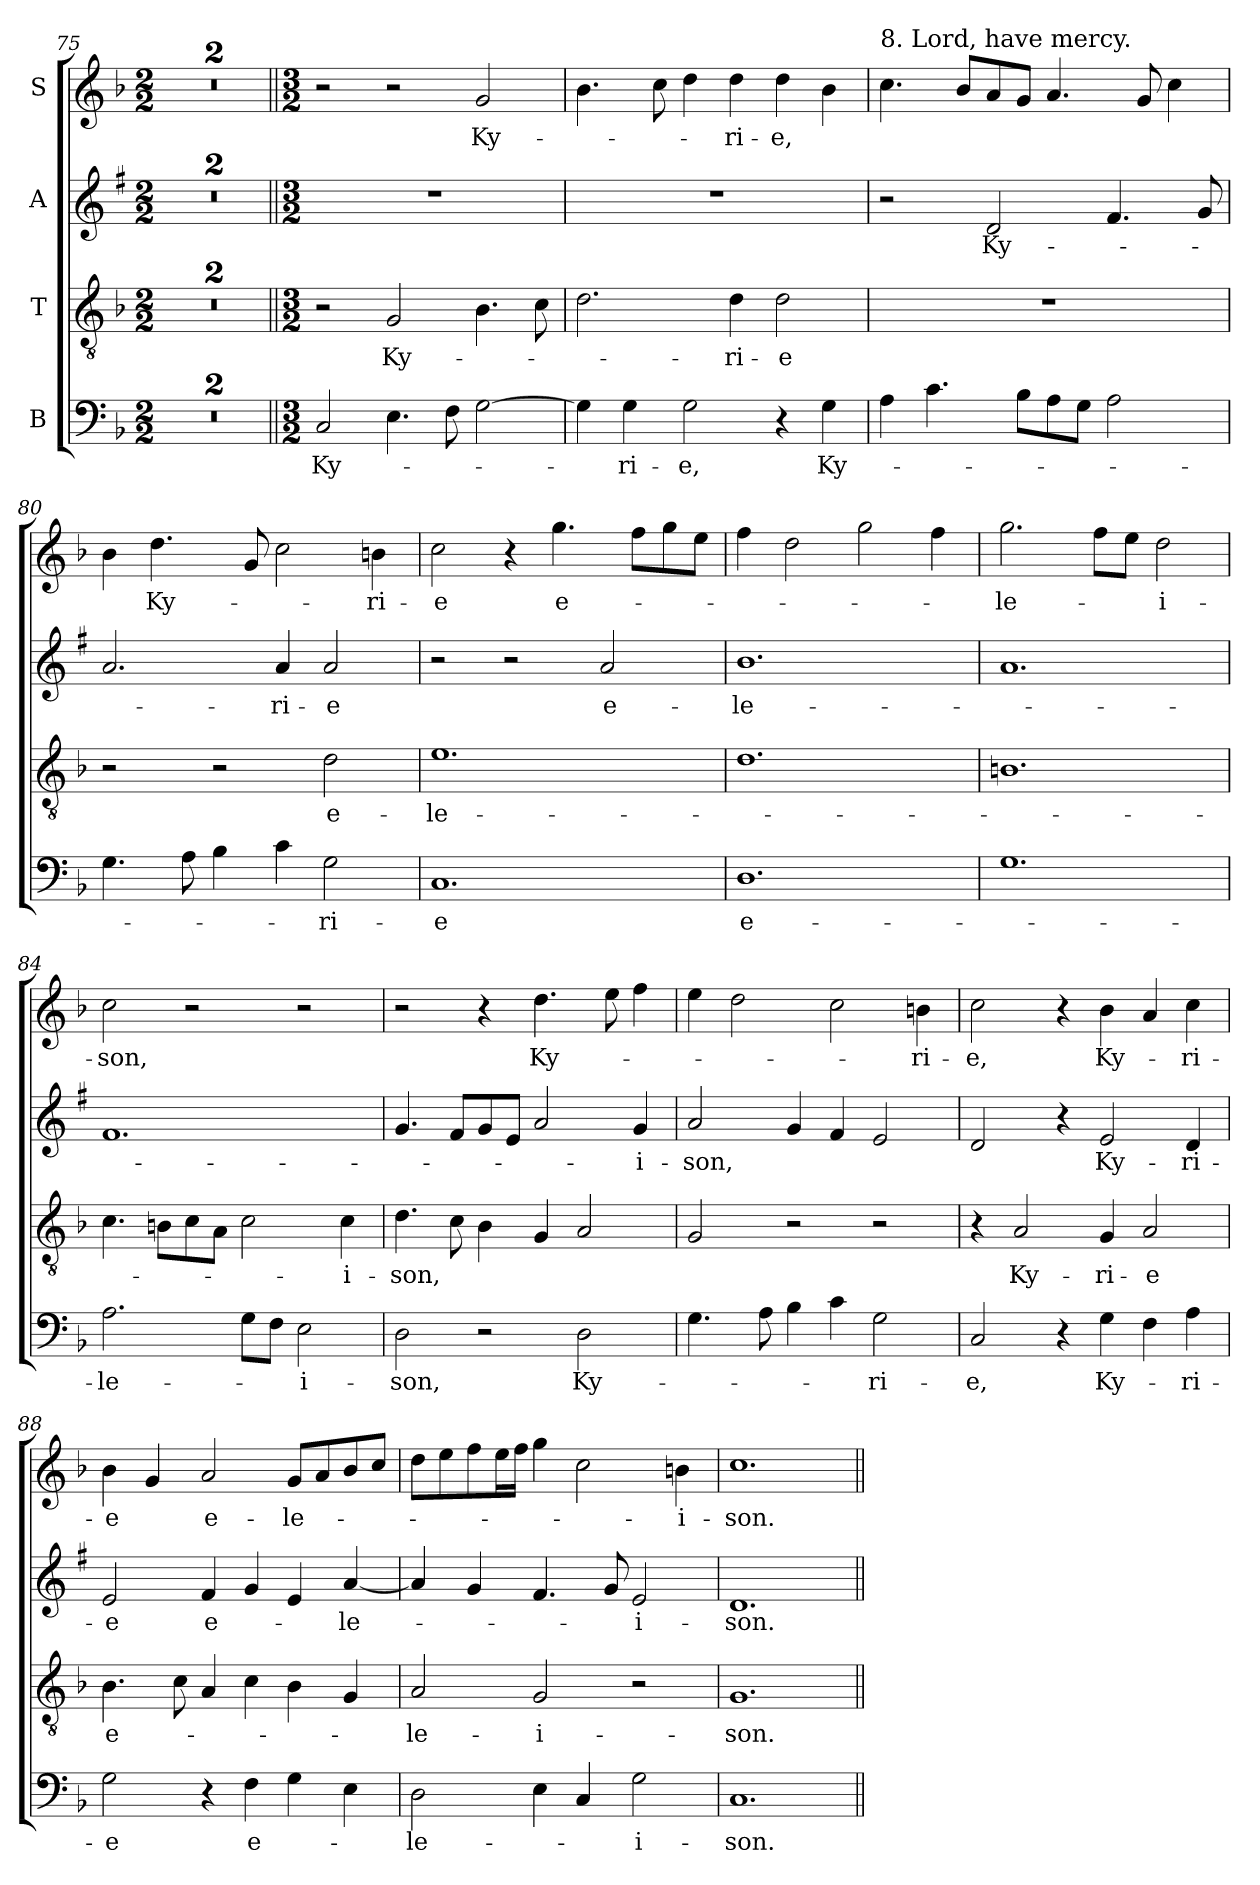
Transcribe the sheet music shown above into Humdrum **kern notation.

**kern	**text	**kern	**text	**kern	**text	**kern	**text
*part4	*part4	*part3	*part3	*part2	*part2	*part1	*part1
*staff4	*staff4	*staff3	*staff3	*staff2	*staff2	*staff1	*staff1
*I"B	*	*I"T	*	*I"A	*	*I"S	*
*clefF4	*	*clefGv2	*	*clefG2	*	*clefG2	*
*	*	*	*	*ITrd1c2	*	*	*
*k[b-]	*	*k[b-]	*	*k[b-]	*	*k[b-]	*
*F:	*	*F:	*	*F:	*	*F:	*
*M2/2	*	*M2/2	*	*M2/2	*	*M2/2	*
=75	=75	=75	=75	=75	=75	=75	=75
1r	.	1r	.	1r	.	1r	.
=76	=76	=76	=76	=76	=76	=76	=76
1r	.	1r	.	1r	.	1r	.
!!LO:LB:g=z
=77||	=77||	=77||	=77||	=77||	=77||	=77||	=77||
*M3/2	*	*M3/2	*	*M3/2	*	*M3/2	*
!	!LO:LY:b	!	!	!	!	!	!
2C/	Ky-	2r	.	1.r	.	2r	.
!	!	!	!LO:LY:b	!	!	!	!
4.E\	.	2G/	Ky-	.	.	2r	.
8F\	.	.	.	.	.	.	.
!	!	!	!	!	!	!	!LO:LY:b
[2G\	.	4.B-\	.	.	.	2g/	Ky-
.	.	8c\	.	.	.	.	.
=78	=78	=78	=78	=78	=78	=78	=78
4G\]	.	2.d\	.	1.r	.	4.b-\	.
!	!LO:LY:b	!	!	!	!	!	!
4G\	-ri-	.	.	.	.	.	.
.	.	.	.	.	.	8cc\	.
!	!LO:LY:b	!	!	!	!	!	!
2G\	-e,	.	.	.	.	4dd\	.
!	!	!	!LO:LY:b	!	!	!	!LO:LY:b
.	.	4d\	-ri-	.	.	4dd\	-ri-
!	!	!	!LO:LY:b	!	!	!	!LO:LY:b
4r	.	2d\	-e	.	.	4dd\	-e,
!	!LO:LY:b	!	!	!	!	!	!
4G\	Ky-	.	.	.	.	4b-\	.
=79	=79	=79	=79	=79	=79	=79	=79
!	!	!	!	!	!	!LO:TX:a:t=8. Lord, have mercy.	!
4A\	.	1.r	.	2r	.	4.cc\	.
4.c\	.	.	.	.	.	.	.
.	.	.	.	.	.	8b-/L	.
!	!	!	!	!	!LO:LY:b	!	!
.	.	.	.	2c/	Ky-	8a/	.
8B-\L	.	.	.	.	.	8g/J	.
8A\	.	.	.	.	.	4.a/	.
8G\J	.	.	.	.	.	.	.
2A\	.	.	.	4.e/	.	.	.
.	.	.	.	.	.	8g/	.
.	.	.	.	.	.	4cc\	.
.	.	.	.	8f/	.	.	.
=80	=80	=80	=80	=80	=80	=80	=80
4.G\	.	2r	.	2.g/	.	4b-\	.
!	!	!	!	!	!	!	!LO:LY:b
.	.	.	.	.	.	4.dd\	Ky-
8A\	.	.	.	.	.	.	.
4B-\	.	2r	.	.	.	.	.
.	.	.	.	.	.	8g/	.
!	!	!	!	!	!LO:LY:b	!	!
4c\	.	.	.	4g/	-ri-	2cc\	.
!	!LO:LY:b	!	!LO:LY:b	!	!LO:LY:b	!	!
2G\	-ri-	2d\	e-	2g/	-e	.	.
!	!	!	!	!	!	!	!LO:LY:b
.	.	.	.	.	.	4b\	-ri-
!!LO:PB:g=z
=81	=81	=81	=81	=81	=81	=81	=81
!	!LO:LY:b	!	!LO:LY:b	!	!	!	!LO:LY:b
1.C	-e	1.e	-le-	2r	.	2cc\	-e
.	.	.	.	2r	.	4r	.
!	!	!	!	!	!	!	!LO:LY:b
.	.	.	.	.	.	4.gg\	e-
!	!	!	!	!	!LO:LY:b	!	!
.	.	.	.	2g/	e-	.	.
.	.	.	.	.	.	8ff\L	.
.	.	.	.	.	.	8gg\	.
.	.	.	.	.	.	8ee\J	.
=82	=82	=82	=82	=82	=82	=82	=82
!	!LO:LY:b	!	!	!	!LO:LY:b	!	!
1.D	e-	1.d	.	1.a	-le-	4ff\	.
.	.	.	.	.	.	2dd\	.
.	.	.	.	.	.	2gg\	.
.	.	.	.	.	.	4ff\	.
=83	=83	=83	=83	=83	=83	=83	=83
!	!	!	!	!	!	!	!LO:LY:b
1.G	.	1.B	.	1.g	.	2.gg\	-le-
.	.	.	.	.	.	8ff\L	.
.	.	.	.	.	.	8ee\J	.
!	!	!	!	!	!	!	!LO:LY:b
.	.	.	.	.	.	2dd\	-i-
=84	=84	=84	=84	=84	=84	=84	=84
!	!LO:LY:b	!	!	!	!	!	!LO:LY:b
2.A\	-le-	4.c\	.	1.e	.	2cc\	-son,
.	.	8B\L	.	.	.	.	.
.	.	8c\	.	.	.	2r	.
.	.	8A\J	.	.	.	.	.
8G\L	.	2c\	.	.	.	.	.
8F\J	.	.	.	.	.	.	.
!	!LO:LY:b	!	!	!	!	!	!
2E\	-i-	.	.	.	.	2r	.
!	!	!	!LO:LY:b	!	!	!	!
.	.	4c\	-i-	.	.	.	.
!!LO:LB:g=z
=85	=85	=85	=85	=85	=85	=85	=85
!	!LO:LY:b	!	!LO:LY:b	!	!	!	!
2D\	-son,	4.d\	-son,	4.f/	.	2r	.
.	.	8c\	.	8e/L	.	.	.
2r	.	4B-\	.	8f/	.	4r	.
.	.	.	.	8d/J	.	.	.
!	!	!	!	!	!	!	!LO:LY:b
.	.	4G/	.	2g/	.	4.dd\	Ky-
!	!LO:LY:b	!	!	!	!	!	!
2D\	Ky-	2A/	.	.	.	.	.
.	.	.	.	.	.	8ee\	.
!	!	!	!	!	!LO:LY:b	!	!
.	.	.	.	4f/	-i-	4ff\	.
=86	=86	=86	=86	=86	=86	=86	=86
!	!	!	!	!	!LO:LY:b	!	!
4.G\	.	2G/	.	2g/	-son,	4ee\	.
.	.	.	.	.	.	2dd\	.
8A\	.	.	.	.	.	.	.
4B-\	.	2r	.	4f/	.	.	.
4c\	.	.	.	4e/	.	2cc\	.
!	!LO:LY:b	!	!	!	!	!	!
2G\	-ri-	2r	.	2d/	.	.	.
!	!	!	!	!	!	!	!LO:LY:b
.	.	.	.	.	.	4b\	-ri-
=87	=87	=87	=87	=87	=87	=87	=87
!	!LO:LY:b	!	!	!	!	!	!LO:LY:b
2C/	-e,	4r	.	2c/	.	2cc\	-e,
!	!	!	!LO:LY:b	!	!	!	!
.	.	2A/	Ky-	.	.	.	.
4r	.	.	.	4r	.	4r	.
!	!LO:LY:b	!	!LO:LY:b	!	!LO:LY:b	!	!LO:LY:b
4G\	Ky-	4G/	-ri-	2d/	Ky-	4b-\	Ky-
!	!	!	!LO:LY:b	!	!	!	!
4F\	.	2A/	-e	.	.	4a/	.
!	!LO:LY:b	!	!	!	!LO:LY:b	!	!LO:LY:b
4A\	-ri-	.	.	4c/	-ri-	4cc\	-ri-
=88	=88	=88	=88	=88	=88	=88	=88
!	!LO:LY:b	!	!LO:LY:b	!	!LO:LY:b	!	!LO:LY:b
2G\	-e	4.B-\	e-	2d/	-e	4b-\	-e
.	.	.	.	.	.	4g/	.
.	.	8c\	.	.	.	.	.
!	!	!	!	!	!LO:LY:b	!	!LO:LY:b
4r	.	4A/	.	4e/	e-	2a/	e-
!	!LO:LY:b	!	!	!	!	!	!
4F\	e-	4c\	.	4f/	.	.	.
!	!	!	!	!	!	!	!LO:LY:b
4G\	.	4B-\	.	4d/	.	8g/L	-le-
.	.	.	.	.	.	8a/	.
!	!	!	!	!	!LO:LY:b	!	!
4E\	.	4G/	.	[4g/	-le-	8b-/	.
.	.	.	.	.	.	8cc/J	.
!!LO:PB:g=z
=89	=89	=89	=89	=89	=89	=89	=89
!	!LO:LY:b	!	!LO:LY:b	!	!	!	!
2D\	-le-	2A/	-le-	4g/]	.	8dd\L	.
.	.	.	.	.	.	8ee\	.
.	.	.	.	4f/	.	8ff\	.
.	.	.	.	.	.	16ee\L	.
.	.	.	.	.	.	16ff\JJ	.
!	!	!	!LO:LY:b	!	!	!	!
4E\	.	2G/	-i-	4.e/	.	4gg\	.
4C/	.	.	.	.	.	2cc\	.
.	.	.	.	8f/	.	.	.
!	!LO:LY:b	!	!	!	!LO:LY:b	!	!
2G\	-i-	2r	.	2d/	-i-	.	.
!	!	!	!	!	!	!	!LO:LY:b
.	.	.	.	.	.	4b\	-i-
=90	=90	=90	=90	=90	=90	=90	=90
!	!LO:LY:b	!	!LO:LY:b	!	!LO:LY:b	!	!LO:LY:b
1.C	-son.	1.G	-son.	1.c	-son.	1.cc	-son.
=||	=||	=||	=||	=||	=||	=||	=||
*-	*-	*-	*-	*-	*-	*-	*-
